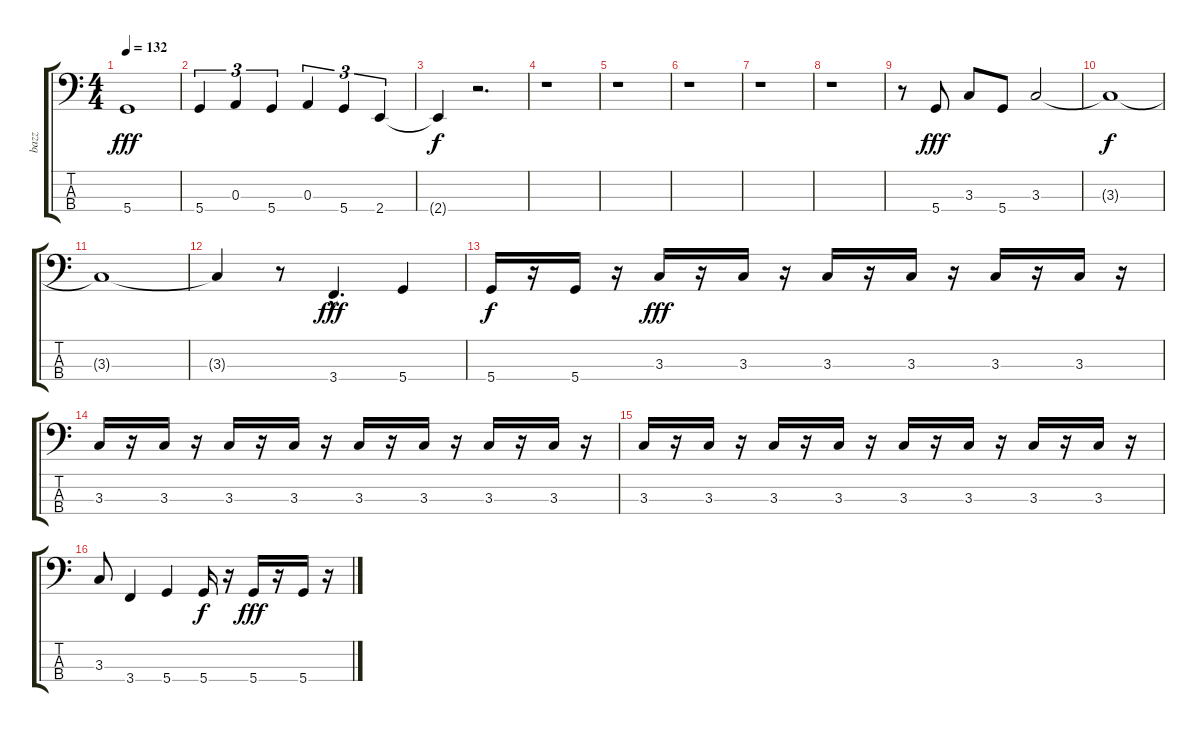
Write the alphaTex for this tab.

\track ("bazz" "bazz") {instrument electricbassfinger}
\staff {score tabs}
\tuning (G2 D2 A1 D1) {hide}
\ts (4 4)
\tempo 132
\clef f4
\ks c
5.4.1{dy fff} |
5.4.4{tu (3 2)} 0.3.4{tu (3 2)} 5.4.4{tu (3 2)} 0.3.4{tu (3 2)} 5.4.4{tu (3 2)} 2.4.4{tu (3 2)} |
2.4{t}.4{dy f} r.2{d} |
r.1 |
r.1 |
r.1 |
r.1 |
r.1 |
r.8 5.4.8{dy fff} 3.3.8 5.4.8 3.3.2 |
3.3{t}.1{dy f} |
3.3{t}.1 |
3.3{t}.4 r.8 3.4{hac}.4{d dy fff} 5.4.4 |
5.4.16{dy f volume 14} r.16 5.4.16 r.16 3.3.16{dy fff} r.16 3.3.16 r.16 3.3.16 r.16 3.3.16 r.16 3.3.16 r.16 3.3.16 r.16 |
3.3.16{volume 13} r.16 3.3.16 r.16 3.3.16 r.16 3.3.16 r.16 3.3.16 r.16 3.3.16 r.16 3.3.16 r.16 3.3.16 r.16 |
3.3.16{volume 12} r.16 3.3.16 r.16 3.3.16 r.16 3.3.16 r.16 3.3.16 r.16 3.3.16 r.16 3.3.16 r.16 3.3.16 r.16 |
3.3.8{volume 12} 3.4.4 5.4.4 5.4.16{dy f} r.16 5.4.16{dy fff} r.16 5.4.16 r.16
